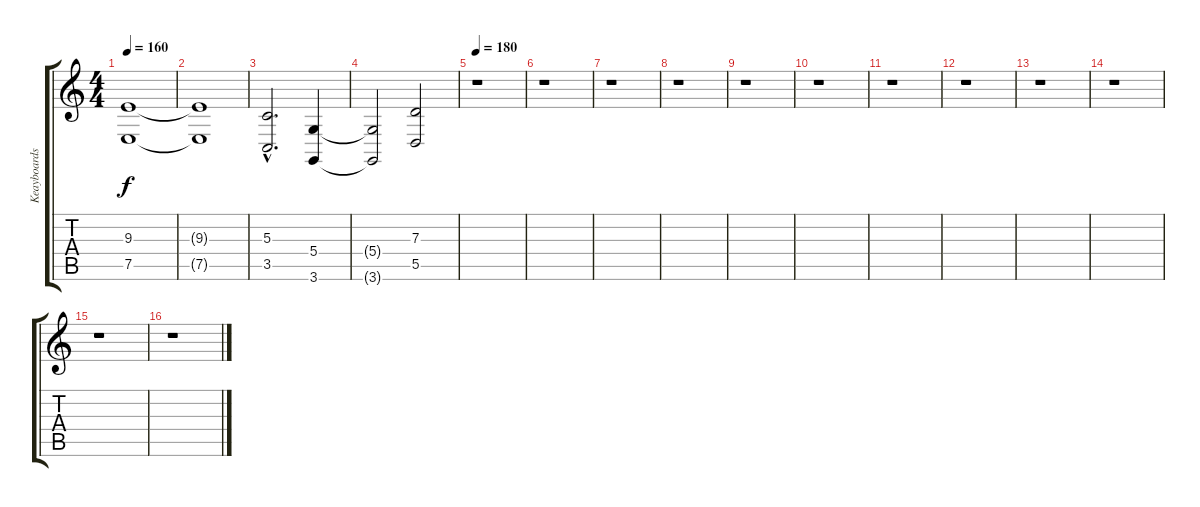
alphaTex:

\track ("Keayboards" "Keayboards") {instrument stringensemble1}
\staff {score tabs}
\tuning (E4 B3 G3 D3 A2 E2) {hide}
\ts (4 4)
\tempo 160
\clef g2
\ks c
(9.3 7.5).1{dy f instrument pad8sweep} |
(9.3{t} 7.5{t}).1 |
(5.3{hac} 3.5{hac}).2{d} (5.4 3.6).4 |
(5.4{t} 3.6{t}).2 (7.3 5.5).2 |
\tempo 180
r.1 |
r.1 |
r.1 |
r.1 |
r.1 |
r.1 |
r.1 |
r.1 |
r.1 |
r.1 |
r.1 |
r.1
